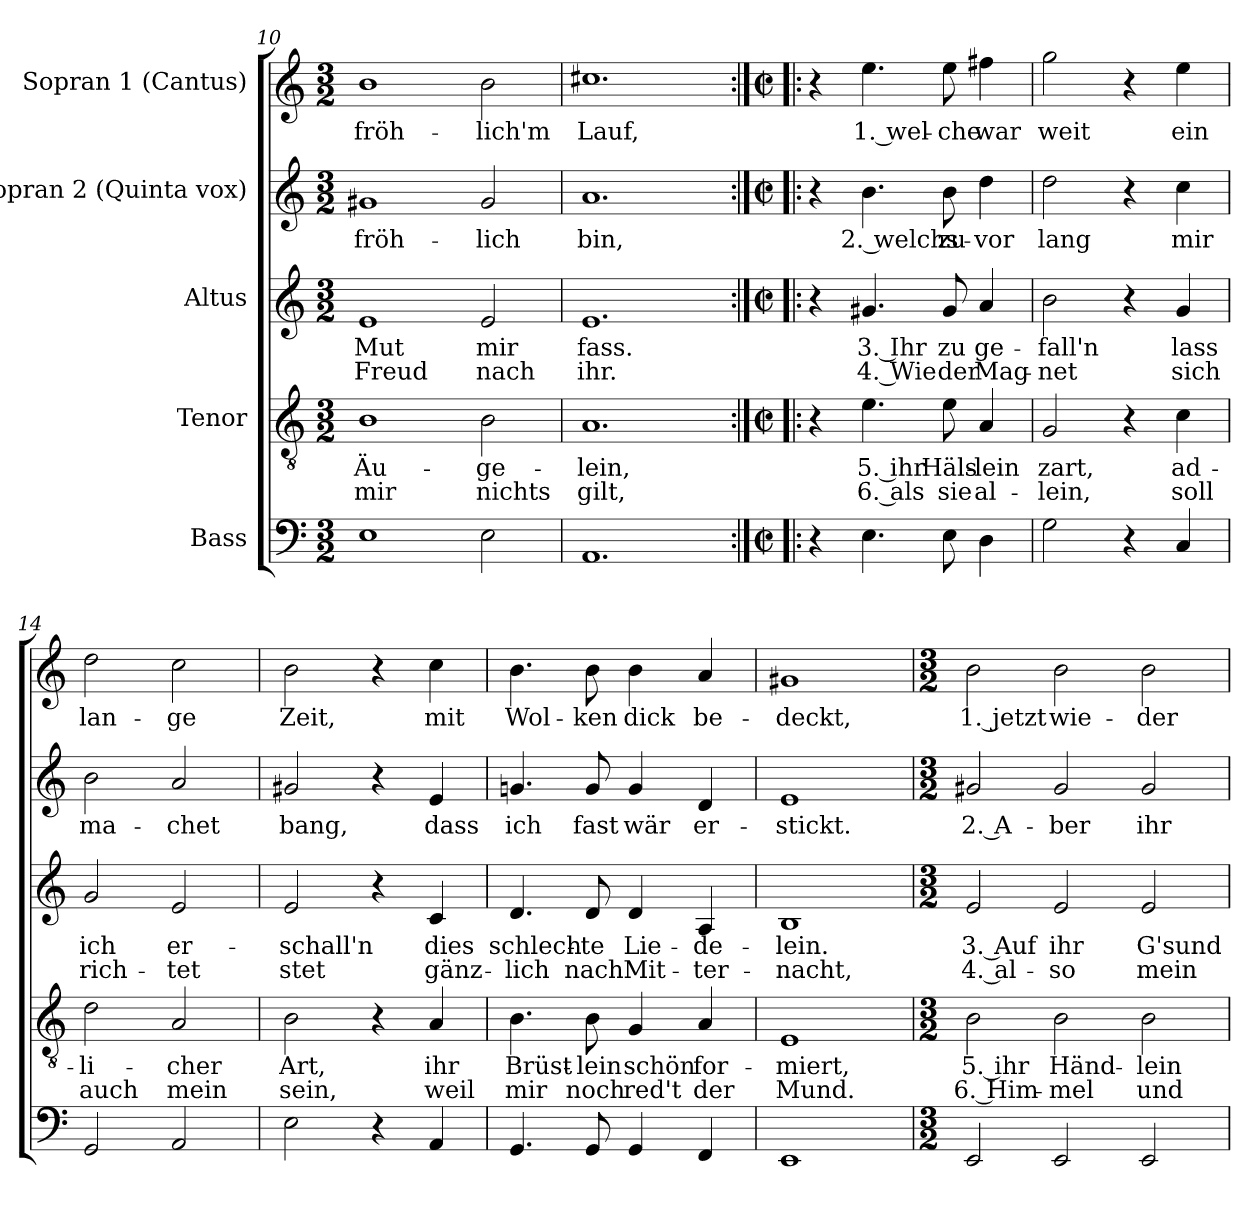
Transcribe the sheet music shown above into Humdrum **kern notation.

**kern	**kern	**text	**text	**kern	**text	**text	**kern	**text	**kern	**text
*part5	*part4	*part4	*part4	*part3	*part3	*part3	*part2	*part2	*part1	*part1
*staff5	*staff4	*staff4	*staff4	*staff3	*staff3	*staff3	*staff2	*staff2	*staff1	*staff1
*I"Bass	*I"Tenor	*	*	*I"Altus	*	*	*I"Sopran 2 (Quinta vox)	*	*I"Sopran 1 (Cantus)	*
*clefF4	*clefGv2	*	*	*clefG2	*	*	*clefG2	*	*clefG2	*
*k[]	*k[]	*	*	*k[]	*	*	*k[]	*	*k[]	*
*M3/2	*M3/2	*	*	*M3/2	*	*	*M3/2	*	*M3/2	*
=10	=10	=10	=10	=10	=10	=10	=10	=10	=10	=10
1E	1B	Äu-	mir	1e	Mut	Freud	1g#X	fröh-	1b	fröh-
2E\	2B\	-ge-	nichts	2e/	mir	nach	2g#/	-lich	2b\	-lich'm
=11	=11	=11	=11	=11	=11	=11	=11	=11	=11	=11
1.AA	1.A	-lein,	gilt,	1.e	fass.	ihr.	1.a	bin,	1.cc#X	Lauf,
!!LO:PB:g=z
=12:|!|:	=12:|!|:	=12:|!|:	=12:|!|:	=12:|!|:	=12:|!|:	=12:|!|:	=12:|!|:	=12:|!|:	=12:|!|:	=12:|!|:
*M2/2	*M2/2	*	*	*M2/2	*	*	*M2/2	*	*M2/2	*
*met(c|)	*met(c|)	*	*	*met(c|)	*	*	*met(c|)	*	*met(c|)	*
4r	4r	.	.	4r	.	.	4r	.	4r	.
4.E\	4.e\	5. ihr	6. als	4.g#X/	3. Ihr	4. Wie	4.b\	2. welchs	4.ee\	1. wel-
8E\	8e\	Häls-	sie	8g#/	zu	der	8b\	zu-	8ee\	-che
4D\	4A/	-lein	al-	4a/	ge-	Mag-	4dd\	-vor	4ff#X\	war
=13	=13	=13	=13	=13	=13	=13	=13	=13	=13	=13
2G\	2G/	zart,	-lein,	2b\	-fall'n	-net	2dd\	lang	2gg\	weit
4r	4r	.	.	4r	.	.	4r	.	4r	.
4C/	4c\	ad-	soll	4g/	lass	sich	4cc\	mir	4ee\	ein
=14	=14	=14	=14	=14	=14	=14	=14	=14	=14	=14
2GG/	2d\	-li-	auch	2g/	ich	rich-	2b\	ma-	2dd\	lan-
2AA/	2A/	-cher	mein	2e/	er-	-tet	2a/	-chet	2cc\	-ge
=15	=15	=15	=15	=15	=15	=15	=15	=15	=15	=15
2E\	2B\	Art,	sein,	2e/	-schall'n	stet	2g#X/	bang,	2b\	Zeit,
4r	4r	.	.	4r	.	.	4r	.	4r	.
4AA/	4A/	ihr	weil	4c/	dies	gänz-	4e/	dass	4cc\	mit
=16	=16	=16	=16	=16	=16	=16	=16	=16	=16	=16
4.GG/	4.B\	Brüst-	mir	4.d/	schlech-	-lich	4.gn/	ich	4.b\	Wol-
8GG/	8B\	-lein	noch	8d/	-te	nach	8g/	fast	8b\	-ken
4GG/	4G/	schön	red't	4d/	Lie-	Mit-	4g/	wär	4b\	dick
4FF/	4A/	for-	der	4A/	-de-	-ter-	4d/	er-	4a/	be-
=17	=17	=17	=17	=17	=17	=17	=17	=17	=17	=17
1EE	1E	-miert,	Mund.	1B	-lein.	-nacht,	1e	-stickt.	1g#X	-deckt,
!!LO:LB:g=z
=18	=18	=18	=18	=18	=18	=18	=18	=18	=18	=18
*M3/2	*M3/2	*	*	*M3/2	*	*	*M3/2	*	*M3/2	*
2EE/	2B\	5. ihr	6. Him-	2e/	3. Auf	4. al-	2g#X/	2. A-	2b\	1. jetzt
2EE/	2B\	Händ-	-mel	2e/	ihr	-so	2g#/	-ber	2b\	wie-
2EE/	2B\	-lein	und	2e/	G'sund-	mein	2g#/	ihr	2b\	-der
=	=	=	=	=	=	=	=	=	=	=
*-	*-	*-	*-	*-	*-	*-	*-	*-	*-	*-
